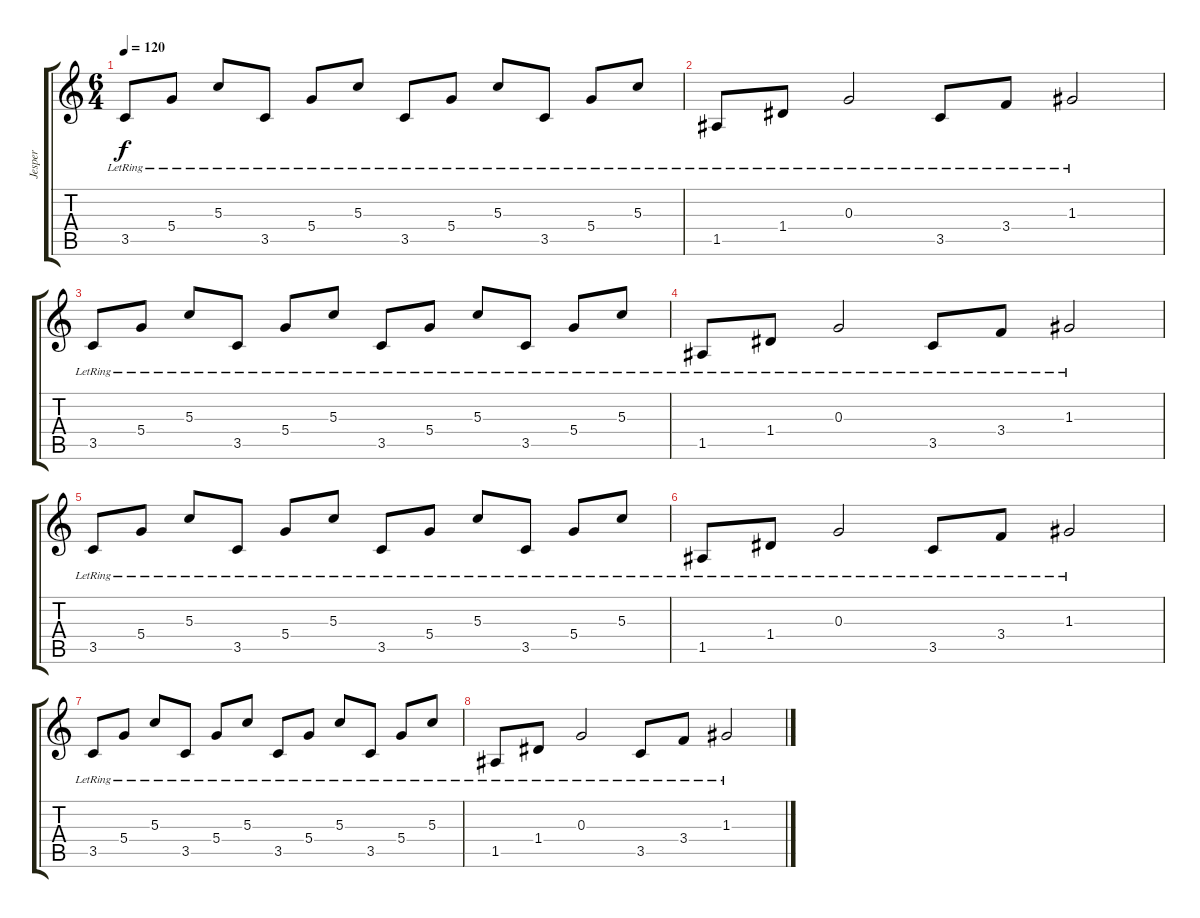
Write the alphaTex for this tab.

\track ("Jesper" "Jesper") {instrument acousticguitarsteel}
\staff {score tabs}
\tuning (E4 B3 G3 D3 A2 E2) {hide}
\ts (6 4)
\tempo 120
\clef g2
\ks c
3.5{lr}.8{dy f} 5.4{lr}.8 5.3{lr}.8 3.5{lr}.8 5.4{lr}.8 5.3{lr}.8 3.5{lr}.8 5.4{lr}.8 5.3{lr}.8 3.5{lr}.8 5.4{lr}.8 5.3{lr}.8 |
1.5{lr}.8 1.4{lr}.8 0.3{lr}.2 3.5{lr}.8 3.4{lr}.8 1.3{lr}.2 |
3.5{lr}.8 5.4{lr}.8 5.3{lr}.8 3.5{lr}.8 5.4{lr}.8 5.3{lr}.8 3.5{lr}.8 5.4{lr}.8 5.3{lr}.8 3.5{lr}.8 5.4{lr}.8 5.3{lr}.8 |
1.5{lr}.8 1.4{lr}.8 0.3{lr}.2 3.5{lr}.8 3.4{lr}.8 1.3{lr}.2 |
3.5{lr}.8 5.4{lr}.8 5.3{lr}.8 3.5{lr}.8 5.4{lr}.8 5.3{lr}.8 3.5{lr}.8 5.4{lr}.8 5.3{lr}.8 3.5{lr}.8 5.4{lr}.8 5.3{lr}.8 |
1.5{lr}.8 1.4{lr}.8 0.3{lr}.2 3.5{lr}.8 3.4{lr}.8 1.3{lr}.2 |
3.5{lr}.8 5.4{lr}.8 5.3{lr}.8 3.5{lr}.8 5.4{lr}.8 5.3{lr}.8 3.5{lr}.8 5.4{lr}.8 5.3{lr}.8 3.5{lr}.8 5.4{lr}.8 5.3{lr}.8 |
1.5{lr}.8 1.4{lr}.8 0.3{lr}.2 3.5{lr}.8 3.4{lr}.8 1.3{lr}.2
